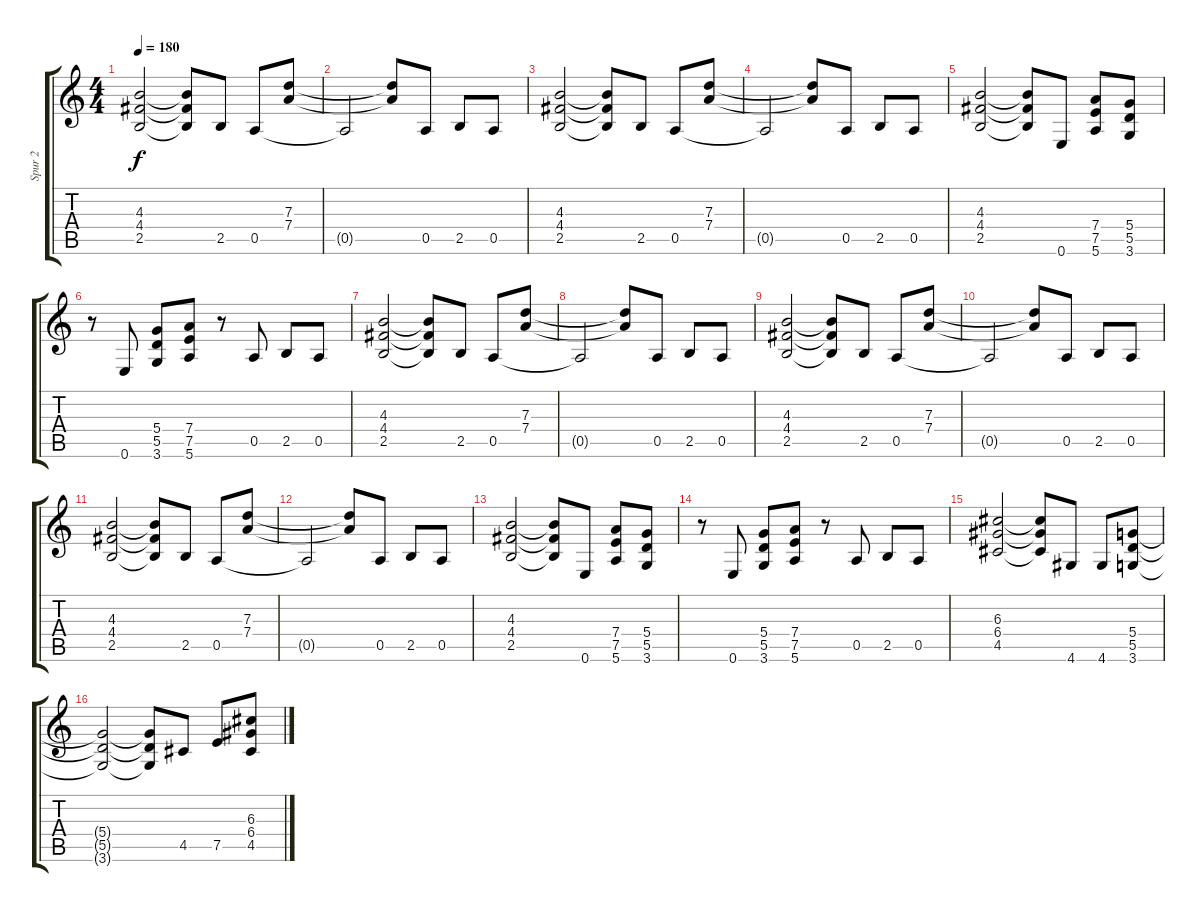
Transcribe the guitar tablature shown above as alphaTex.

\track ("Spur 2" "Spur 2") {instrument distortionguitar}
\staff {score tabs}
\tuning (E4 B3 G3 D3 A2 E2) {hide}
\ts (4 4)
\tempo 180
\clef g2
\ks c
(4.3 4.4 2.5).2{dy f} (4.3{t} 4.4{t} 2.5{t}).8 2.5.8 0.5.8 (7.3 7.4).8 |
0.5{t}.2 (7.3{t} 7.4{t}).8 0.5.8 2.5.8 0.5.8 |
(4.3 4.4 2.5).2 (4.3{t} 4.4{t} 2.5{t}).8 2.5.8 0.5.8 (7.3 7.4).8 |
0.5{t}.2 (7.3{t} 7.4{t}).8 0.5.8 2.5.8 0.5.8 |
(4.3 4.4 2.5).2 (4.3{t} 4.4{t} 2.5{t}).8 0.6.8 (7.4 7.5 5.6).8 (5.4 5.5 3.6).8 |
r.8 0.6.8 (5.4 5.5 3.6).8 (7.4 7.5 5.6).8 r.8 0.5.8 2.5.8 0.5.8 |
(4.3 4.4 2.5).2 (4.3{t} 4.4{t} 2.5{t}).8 2.5.8 0.5.8 (7.3 7.4).8 |
0.5{t}.2 (7.3{t} 7.4{t}).8 0.5.8 2.5.8 0.5.8 |
(4.3 4.4 2.5).2 (4.3{t} 4.4{t} 2.5{t}).8 2.5.8 0.5.8 (7.3 7.4).8 |
0.5{t}.2 (7.3{t} 7.4{t}).8 0.5.8 2.5.8 0.5.8 |
(4.3 4.4 2.5).2 (4.3{t} 4.4{t} 2.5{t}).8 2.5.8 0.5.8 (7.3 7.4).8 |
0.5{t}.2 (7.3{t} 7.4{t}).8 0.5.8 2.5.8 0.5.8 |
(4.3 4.4 2.5).2 (4.3{t} 4.4{t} 2.5{t}).8 0.6.8 (7.4 7.5 5.6).8 (5.4 5.5 3.6).8 |
r.8 0.6.8 (5.4 5.5 3.6).8 (7.4 7.5 5.6).8 r.8 0.5.8 2.5.8 0.5.8 |
(6.3 6.4 4.5).2 (6.3{t} 6.4{t} 4.5{t}).8 4.6.8 4.6.8 (5.4 5.5 3.6).8 |
(5.4{t} 5.5{t} 3.6{t}).2 (5.4{t} 5.5{t} 3.6{t}).8 4.5.8 7.5.8 (6.3 6.4 4.5).8
